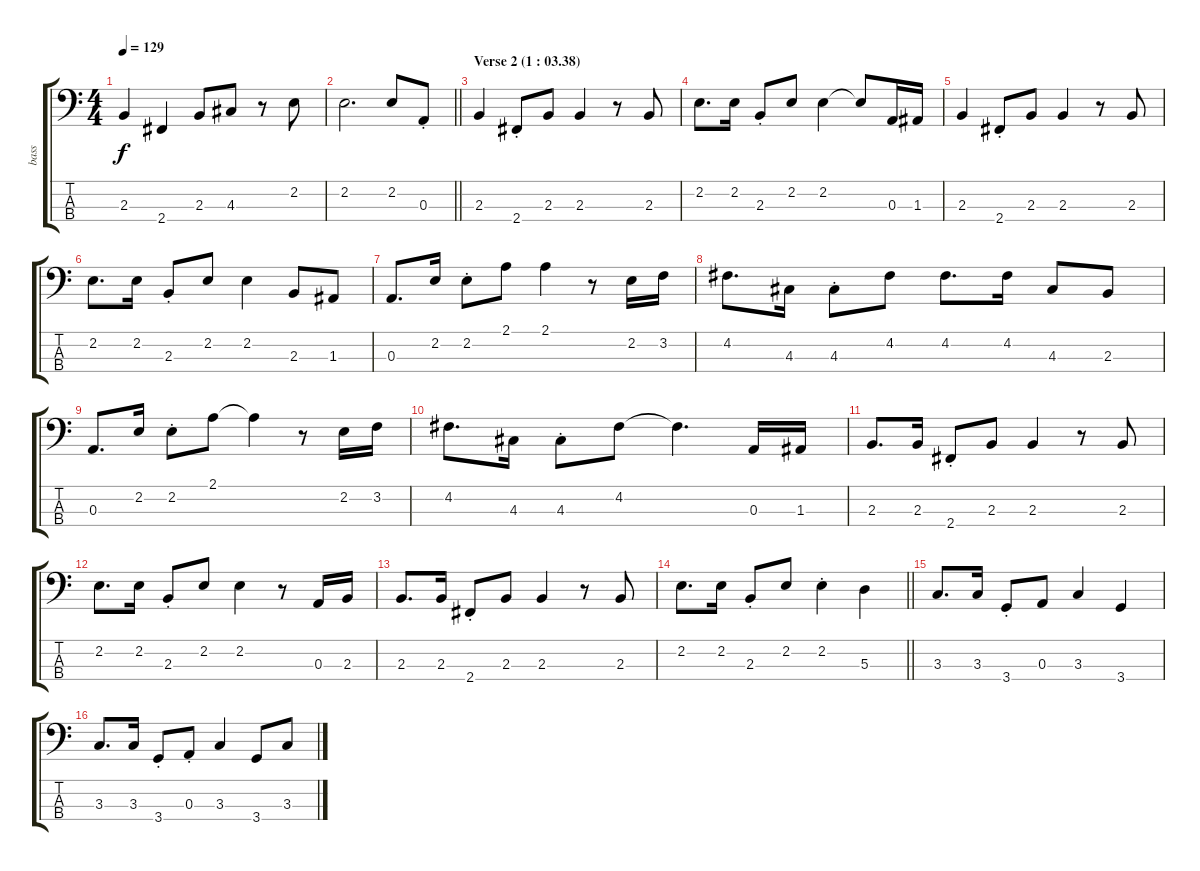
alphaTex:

\track ("bass" "bass") {instrument electricbassfinger}
\staff {score tabs}
\tuning (G2 D2 A1 E1) {hide}
\ts (4 4)
\tempo 129
\clef f4
\ks c
2.3.4{dy f} 2.4.4 2.3.8 4.3.8 r.8 2.2.8 |
\barLineRight lightlight
2.2.2{d} 2.2.8 0.3{st}.8 |
\section ("" "Verse 2 (1 : 03.38)")
2.3.4 2.4{st}.8 2.3.8 2.3.4 r.8 2.3.8 |
2.2.8{d} 2.2.16 2.3{st}.8 2.2.8 2.2.4 2.2{t}.8 0.3.16 1.3.16 |
2.3.4 2.4{st}.8 2.3.8 2.3.4 r.8 2.3.8 |
2.2.8{d} 2.2.16 2.3{st}.8 2.2.8 2.2.4 2.3.8 1.3.8 |
0.3.8{d} 2.2.16 2.2{st}.8 2.1.8 2.1.4 r.8 2.2.16 3.2.16 |
4.2.8{d} 4.3.16 4.3{st}.8 4.2.8 4.2.8{d} 4.2.16 4.3.8 2.3.8 |
0.3.8{d} 2.2.16 2.2{st}.8 2.1.8 2.1{t}.4 r.8 2.2.16 3.2.16 |
4.2.8{d} 4.3.16 4.3{st}.8 4.2.8 4.2{t}.4{d} 0.3.16 1.3.16 |
2.3.8{d} 2.3.16 2.4{st}.8 2.3.8 2.3.4 r.8 2.3.8 |
2.2.8{d} 2.2.16 2.3{st}.8 2.2.8 2.2.4 r.8 0.3.16 2.3.16 |
2.3.8{d} 2.3.16 2.4{st}.8 2.3.8 2.3.4 r.8 2.3.8 |
\barLineRight lightlight
2.2.8{d} 2.2.16 2.3{st}.8 2.2.8 2.2{st}.4 5.3.4 |
3.3.8{d} 3.3.16 3.4{st}.8 0.3.8 3.3.4 3.4.4 |
3.3.8{d} 3.3.16 3.4{st}.8 0.3{st}.8 3.3.4 3.4.8 3.3.8
